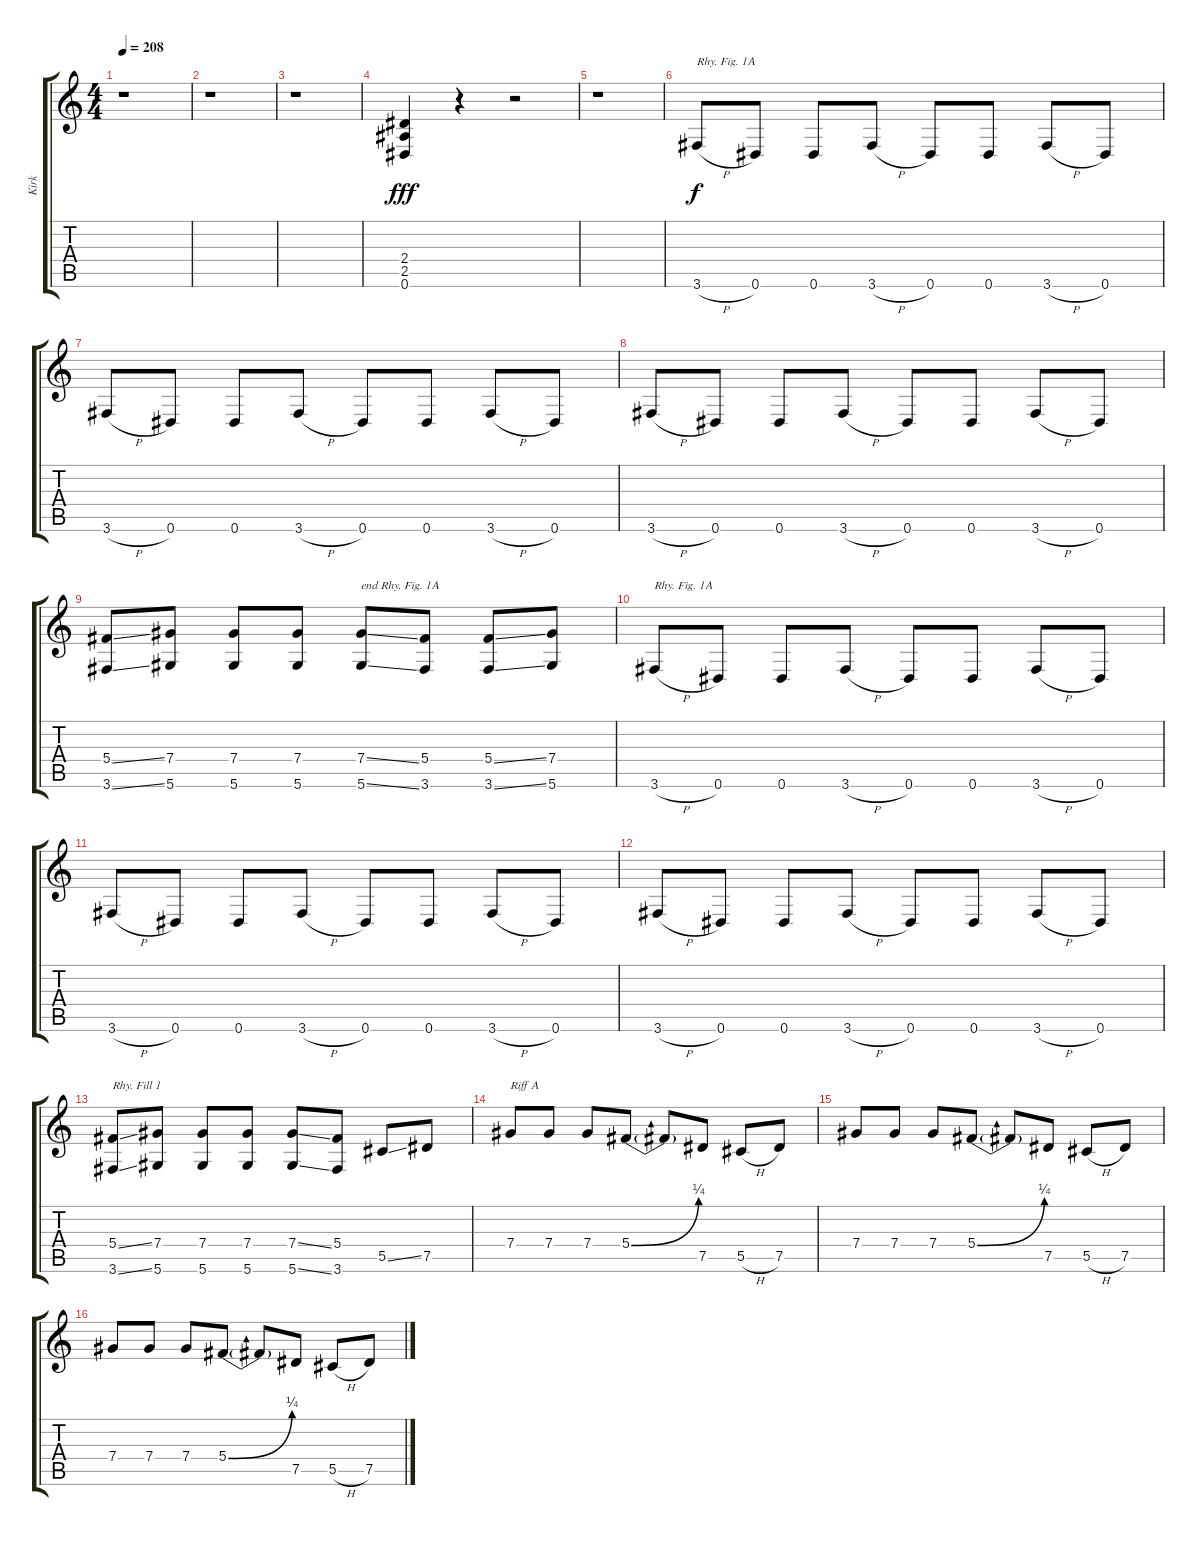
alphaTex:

\track ("Kirk" "Kirk") {instrument distortionguitar}
\staff {score tabs}
\tuning (Eb4 Bb3 Gb3 Db3 Ab2 Eb2) {hide}
\ts (4 4)
\tempo 208
\clef g2
\ks c
r.1{dy fff instrument distortionguitar} |
r.1 |
r.1 |
(2.4 2.5 0.6).4 r.4 r.2 |
r.1 |
3.6{h}.8{txt "Rhy. Fig. 1A" dy f} 0.6.8 0.6.8 3.6{h}.8 0.6.8 0.6.8 3.6{h}.8 0.6.8 |
3.6{h}.8 0.6.8 0.6.8 3.6{h}.8 0.6.8 0.6.8 3.6{h}.8 0.6.8 |
3.6{h}.8 0.6.8 0.6.8 3.6{h}.8 0.6.8 0.6.8 3.6{h}.8 0.6.8 |
(5.4{ss} 3.6{ss}).8 (7.4 5.6).8 (7.4 5.6).8 (7.4 5.6).8 (7.4{ss} 5.6{ss}).8{txt "end Rhy. Fig. 1A"} (5.4 3.6).8 (5.4{ss} 3.6{ss}).8 (7.4 5.6).8 |
3.6{h}.8{txt "Rhy. Fig. 1A"} 0.6.8 0.6.8 3.6{h}.8 0.6.8 0.6.8 3.6{h}.8 0.6.8 |
3.6{h}.8 0.6.8 0.6.8 3.6{h}.8 0.6.8 0.6.8 3.6{h}.8 0.6.8 |
3.6{h}.8 0.6.8 0.6.8 3.6{h}.8 0.6.8 0.6.8 3.6{h}.8 0.6.8 |
(5.4{ss} 3.6{ss}).8{txt "Rhy. Fill 1"} (7.4 5.6).8 (7.4 5.6).8 (7.4 5.6).8 (7.4{ss} 5.6{ss}).8 (5.4 3.6).8 5.5{ss}.8 7.5.8 |
7.4.8{txt "Riff A"} 7.4.8 7.4.8 5.4{be (bend 0 0 60 1)}.8 5.4{t}.8 7.5.8 5.5{h}.8 7.5.8 |
7.4.8 7.4.8 7.4.8 5.4{be (bend 0 0 60 1)}.8 5.4{t}.8 7.5.8 5.5{h}.8 7.5.8 |
7.4.8 7.4.8 7.4.8 5.4{be (bend 0 0 60 1)}.8 5.4{t}.8 7.5.8 5.5{h}.8 7.5.8
